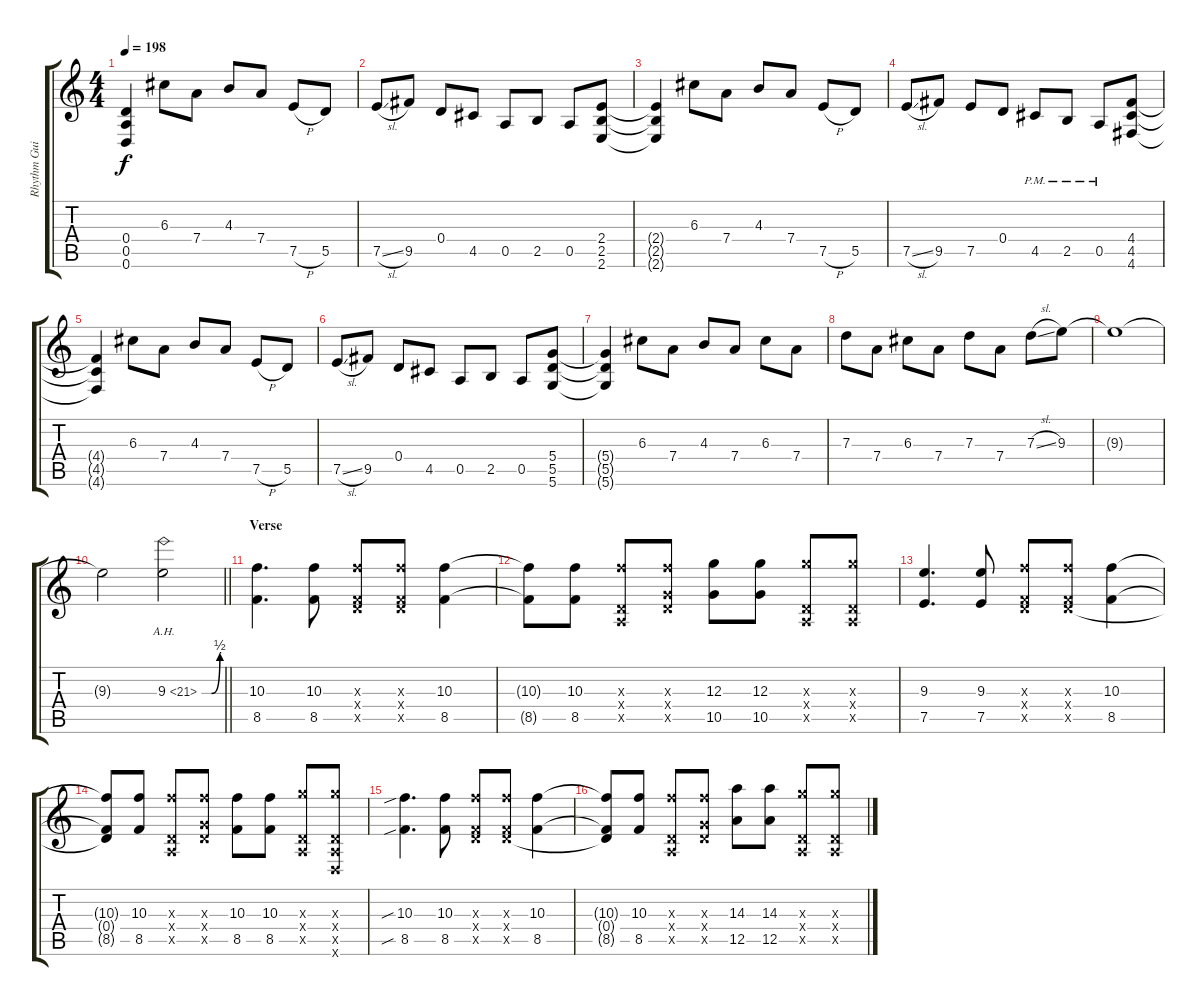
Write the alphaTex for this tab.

\track ("Rhythm Guitar L" "Rhythm Gui") {instrument distortionguitar}
\staff {score tabs}
\tuning (E4 B3 G3 D3 A2 D2) {hide}
\ts (4 4)
\tempo 198
\clef g2
\ks c
(0.4{t} 0.5{t} 0.6{t}).4{dy f} 6.3.8 7.4.8 4.3.8 7.4.8 7.5{h}.8 5.5.8 |
7.5{sl}.8 9.5.8 0.4.8 4.5.8 0.5.8 2.5.8 0.5.8 (2.4 2.5 2.6).8 |
(2.4{t} 2.5{t} 2.6{t}).4 6.3.8 7.4.8 4.3.8 7.4.8 7.5{h}.8 5.5.8 |
7.5{sl}.8 9.5.8 7.5.8 0.4.8 4.5{pm}.8 2.5{pm}.8 0.5{pm}.8 (4.4 4.5 4.6).8 |
(4.4{t} 4.5{t} 4.6{t}).4 6.3.8 7.4.8 4.3.8 7.4.8 7.5{h}.8 5.5.8 |
7.5{sl}.8 9.5.8 0.4.8 4.5.8 0.5.8 2.5.8 0.5.8 (5.4 5.5 5.6).8 |
(5.4{t} 5.5{t} 5.6{t}).4 6.3.8 7.4.8 4.3.8 7.4.8 6.3.8 7.4.8 |
7.3.8 7.4.8 6.3.8 7.4.8 7.3.8 7.4.8 7.3{sl}.8 9.3.8 |
9.3{t}.1 |
\barLineRight lightlight
9.3{t}.2 9.3{be (custom 0 0 30 0 56 2 60 2) ah 12}.2 |
\section ("" "Verse")
(10.3 8.5).4{d} (10.3 8.5).8 (10.3{x} 0.4{x} 8.5{x}).8 (10.3{x} 0.4{x} 8.5{x}).8 (10.3 8.5).4 |
(10.3{t} 8.5{t}).8 (10.3 8.5).8 (10.3{x} 0.4{x} 0.5{x}).8 (10.3{x} 0.4{x} 10.5{x}).8 (12.3 10.5).8 (12.3 10.5).8 (12.3{x} 0.4{x} 0.5{x}).8 (12.3{x} 0.4{x} 0.5{x}).8 |
(9.3 7.5).4{d} (9.3 7.5).8 (10.3{x} 0.4{x} 8.5{x}).8 (10.3{x} 0.4{x} 8.5{x}).8 (10.3 8.5).4 |
(10.3{t} 0.4{t} 8.5{t}).8 (10.3 8.5).8 (10.3{x} 0.4{x} 0.5{x}).8 (10.3{x} 0.4{x} 10.5{x}).8 (10.3 8.5).8 (10.3 8.5).8 (12.3{x} 0.4{x} 0.5{x}).8 (12.3{x} 0.4{x} 0.5{x} 0.6{x}).8 |
(10.3{sib} 8.5{sib}).4{d} (10.3 8.5).8 (10.3{x} 0.4{x} 8.5{x}).8 (10.3{x} 0.4{x} 8.5{x}).8 (10.3 8.5).4 |
(10.3{t} 0.4{t} 8.5{t}).8 (10.3 8.5).8 (10.3{x} 0.4{x} 0.5{x}).8 (10.3{x} 0.4{x} 10.5{x}).8 (14.3 12.5).8 (14.3 12.5).8 (12.3{x} 0.4{x} 0.5{x}).8 (12.3{x} 0.4{x} 0.5{x}).8
